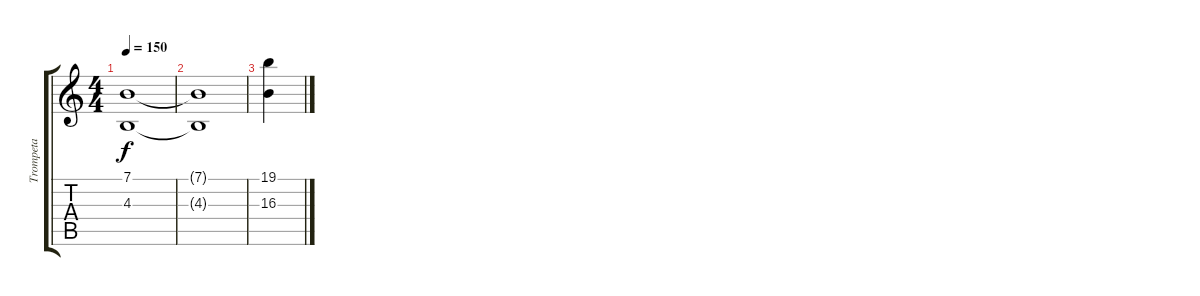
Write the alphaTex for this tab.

\track ("Trompeta" "Trompeta") {instrument trumpet}
\staff {score tabs}
\tuning (E4 B3 G3 D3 A2 E2) {hide}
\ts (4 4)
\tempo 150
\clef g2
\ks c
(7.1 4.3).1{dy f} |
(7.1{t} 4.3{t}).1 |
(19.1 16.3).4
